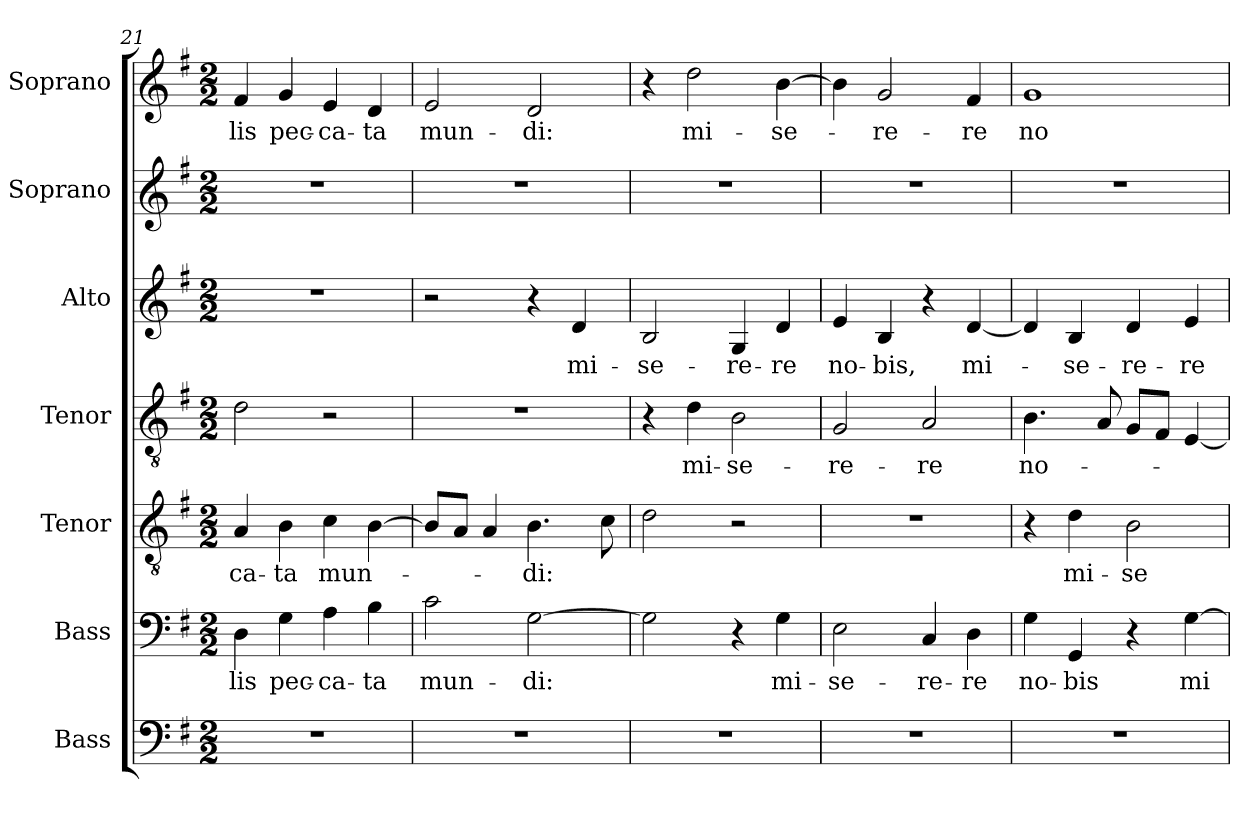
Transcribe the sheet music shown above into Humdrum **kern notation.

**kern	**kern	**text	**kern	**text	**kern	**text	**kern	**text	**kern	**kern	**text
*part7	*part6	*part6	*part5	*part5	*part4	*part4	*part3	*part3	*part2	*part1	*part1
*staff7	*staff6	*staff6	*staff5	*staff5	*staff4	*staff4	*staff3	*staff3	*staff2	*staff1	*staff1
*I"Bass	*I"Bass	*	*I"Tenor	*	*I"Tenor	*	*I"Alto	*	*I"Soprano	*I"Soprano	*
*I'B.	*I'B.	*	*I'T.	*	*I'T.	*	*I'A.	*	*I'S.	*I'S.	*
*clefF4	*clefF4	*	*clefGv2	*	*clefGv2	*	*clefG2	*	*clefG2	*clefG2	*
*	*	*	*ITrd7c12	*	*ITrd7c12	*	*	*	*	*	*
*k[f#]	*k[f#]	*	*k[f#]	*	*k[f#]	*	*k[f#]	*	*k[f#]	*k[f#]	*
*G:	*G:	*	*G:	*	*G:	*	*G:	*	*G:	*G:	*
*M2/2	*M2/2	*	*M2/2	*	*M2/2	*	*M2/2	*	*M2/2	*M2/2	*
=21	=21	=21	=21	=21	=21	=21	=21	=21	=21	=21	=21
!	!	!LO:LY:b:color=#000000	!	!	!	!	!	!	!	!	!
!	!	!	!	!LO:LY:b:color=#000000	!	!	!	!	!	!	!
!	!	!	!	!	!	!	!	!	!	!	!LO:LY:b:color=#000000
1r	4Di\	-lis	4AAi/	-ca-	2Di\	.	1r	.	1r	4f#i/	-lis
!	!	!LO:LY:b:color=#000000	!	!	!	!	!	!	!	!	!
!	!	!	!	!LO:LY:b:color=#000000	!	!	!	!	!	!	!
!	!	!	!	!	!	!	!	!	!	!	!LO:LY:b:color=#000000
.	4Gi\	pec-	4BBi\	-ta	.	.	.	.	.	4gi/	pec-
!	!	!LO:LY:b:color=#000000	!	!	!	!	!	!	!	!	!
!	!	!	!	!LO:LY:b:color=#000000	!	!	!	!	!	!	!
!	!	!	!	!	!	!	!	!	!	!	!LO:LY:b:color=#000000
.	4Ai\	-ca-	4Ci\	mun-	2r	.	.	.	.	4ei/	-ca-
!	!	!LO:LY:b:color=#000000	!	!	!	!	!	!	!	!	!
!	!	!	!	!	!	!	!	!	!	!	!LO:LY:b:color=#000000
.	4Bi\	-ta	[4BBi\	.	.	.	.	.	.	4di/	-ta
=22	=22	=22	=22	=22	=22	=22	=22	=22	=22	=22	=22
!	!	!LO:LY:b:color=#000000	!	!	!	!	!	!	!	!	!
!	!	!	!	!	!	!	!	!	!	!	!LO:LY:b:color=#000000
1r	2ci\	mun-	8BBi/L]	.	1r	.	2r	.	1r	2ei/	mun-
.	.	.	8AAi/J	.	.	.	.	.	.	.	.
.	.	.	4AAi/	.	.	.	.	.	.	.	.
!	!	!LO:LY:b:color=#000000	!	!	!	!	!	!	!	!	!
!	!	!	!	!LO:LY:b:color=#000000	!	!	!	!	!	!	!
!	!	!	!	!	!	!	!	!	!	!	!LO:LY:b:color=#000000
.	[2Gi\	-di:	4.BBi\	-di:	.	.	4r	.	.	2di/	-di:
!	!	!	!	!	!	!	!	!LO:LY:b:color=#000000	!	!	!
.	.	.	.	.	.	.	4di/	mi-	.	.	.
.	.	.	8Ci\	.	.	.	.	.	.	.	.
=23	=23	=23	=23	=23	=23	=23	=23	=23	=23	=23	=23
!	!	!	!	!	!	!	!	!LO:LY:b:color=#000000	!	!	!
1r	2Gi\]	.	2Di\	.	4r	.	2Bi/	-se-	1r	4r	.
!	!	!	!	!	!	!LO:LY:b:color=#000000	!	!	!	!	!
!	!	!	!	!	!	!	!	!	!	!	!LO:LY:b:color=#000000
.	.	.	.	.	4Di\	mi-	.	.	.	2ddi\	mi-
!	!	!	!	!	!	!LO:LY:b:color=#000000	!	!	!	!	!
!	!	!	!	!	!	!	!	!LO:LY:b:color=#000000	!	!	!
.	4r	.	2r	.	2BBi\	-se-	4Gi/	-re-	.	.	.
!	!	!LO:LY:b:color=#000000	!	!	!	!	!	!	!	!	!
!	!	!	!	!	!	!	!	!LO:LY:b:color=#000000	!	!	!
!	!	!	!	!	!	!	!	!	!	!	!LO:LY:b:color=#000000
.	4Gi\	mi-	.	.	.	.	4di/	-re	.	[4bi\	-se-
!!LO:PB:g=z
=24	=24	=24	=24	=24	=24	=24	=24	=24	=24	=24	=24
!	!	!LO:LY:b:color=#000000	!	!	!	!	!	!	!	!	!
!	!	!	!	!	!	!LO:LY:b:color=#000000	!	!	!	!	!
!	!	!	!	!	!	!	!	!LO:LY:b:color=#000000	!	!	!
1r	2Ei\	-se-	1r	.	2GGi/	-re-	4ei/	no-	1r	4bi\]	.
!	!	!	!	!	!	!	!	!LO:LY:b:color=#000000	!	!	!
!	!	!	!	!	!	!	!	!	!	!	!LO:LY:b:color=#000000
.	.	.	.	.	.	.	4Bi/	-bis,	.	2gi/	-re-
!	!	!LO:LY:b:color=#000000	!	!	!	!	!	!	!	!	!
!	!	!	!	!	!	!LO:LY:b:color=#000000	!	!	!	!	!
.	4Ci/	-re-	.	.	2AAi/	-re	4r	.	.	.	.
!	!	!LO:LY:b:color=#000000	!	!	!	!	!	!	!	!	!
!	!	!	!	!	!	!	!	!LO:LY:b:color=#000000	!	!	!
!	!	!	!	!	!	!	!	!	!	!	!LO:LY:b:color=#000000
.	4Di\	-re	.	.	.	.	[4di/	mi-	.	4f#i/	-re
=25	=25	=25	=25	=25	=25	=25	=25	=25	=25	=25	=25
!	!	!LO:LY:b:color=#000000	!	!	!	!	!	!	!	!	!
!	!	!	!	!	!	!LO:LY:b:color=#000000	!	!	!	!	!
!	!	!	!	!	!	!	!	!	!	!	!LO:LY:b:color=#000000
1r	4Gi\	no-	4r	.	4.BBi\	no-	4di/]	.	1r	1gi	no-
!	!	!LO:LY:b:color=#000000	!	!	!	!	!	!	!	!	!
!	!	!	!	!LO:LY:b:color=#000000	!	!	!	!	!	!	!
!	!	!	!	!	!	!	!	!LO:LY:b:color=#000000	!	!	!
.	4GGi/	-bis	4Di\	mi-	.	.	4Bi/	-se-	.	.	.
.	.	.	.	.	8AAi/	.	.	.	.	.	.
!	!	!	!	!LO:LY:b:color=#000000	!	!	!	!	!	!	!
!	!	!	!	!	!	!	!	!LO:LY:b:color=#000000	!	!	!
.	4r	.	2BBi\	-se-	8GGi/L	.	4di/	-re-	.	.	.
.	.	.	.	.	8FF#i/J	.	.	.	.	.	.
!	!	!LO:LY:b:color=#000000	!	!	!	!	!	!	!	!	!
!	!	!	!	!	!	!	!	!LO:LY:b:color=#000000	!	!	!
.	[4Gi\	mi-	.	.	[4EEi/	.	4ei/	-re	.	.	.
=	=	=	=	=	=	=	=	=	=	=	=
*-	*-	*-	*-	*-	*-	*-	*-	*-	*-	*-	*-
